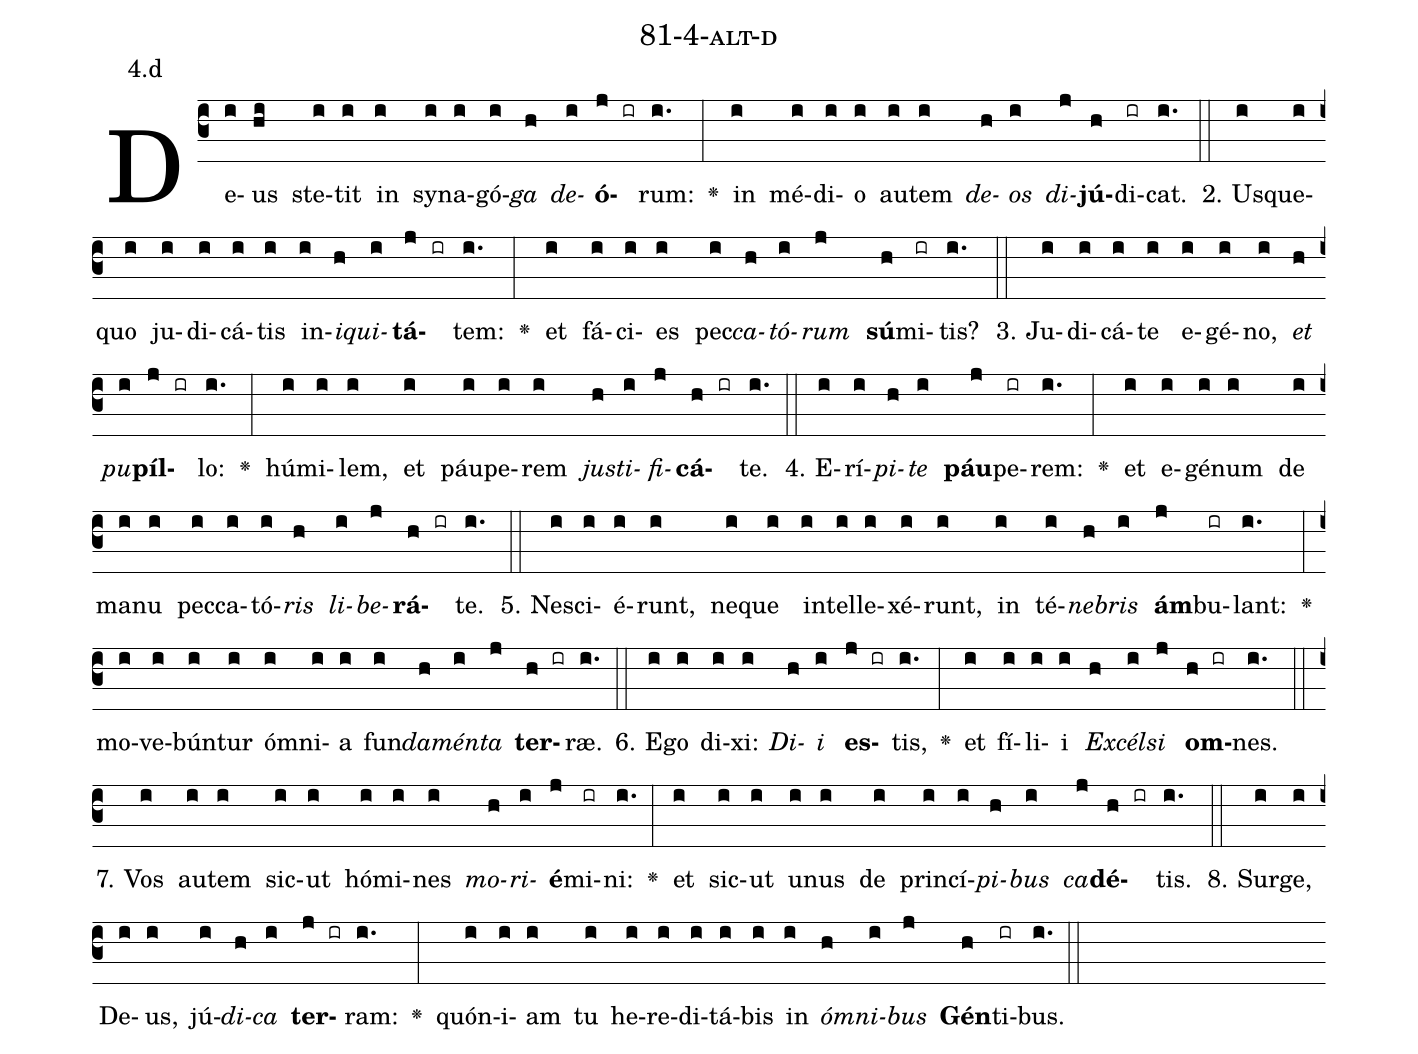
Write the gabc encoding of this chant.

name: 81-4-alt-d;
annotation: 4.d;
%%
(c3)De(i)us(hi) ste(i)tit(i) in(i) sy(i)na(i)gó(i)<i>ga</i>(h) <i>de</i>(i)<b>ó</b>(j ir)rum:(i.) <v>\greheightstar</v>(:) in(i) mé(i)di(i)o(i) au(i)tem(i) <i>de</i>(h)<i>os</i>(i) <i>di</i>(j)<b>jú</b>(h)di(ir)cat.(i.) (::)
2. Us(i)que(i)quo(i) ju(i)di(i)cá(i)tis(i) in(i)<i>i</i>(h)<i>qui</i>(i)<b>tá</b>(j ir)tem:(i.) <v>\greheightstar</v>(:) et(i) fá(i)ci(i)es(i) pec(i)<i>ca</i>(h)<i>tó</i>(i)<i>rum</i>(j) <b>sú</b>(h)mi(ir)tis?(i.) (::)
3. Ju(i)di(i)cá(i)te(i) e(i)gé(i)no,(i) <i>et</i>(h) <i>pu</i>(i)<b>píl</b>(j ir)lo:(i.) <v>\greheightstar</v>(:) hú(i)mi(i)lem,(i) et(i) páu(i)pe(i)rem(i) <i>jus</i>(h)<i>ti</i>(i)<i>fi</i>(j)<b>cá</b>(h ir)te.(i.) (::)
4. E(i)rí(i)<i>pi</i>(h)<i>te</i>(i) <b>páu</b>(j)pe(ir)rem:(i.) <v>\greheightstar</v>(:) et(i) e(i)gé(i)num(i) de(i) ma(i)nu(i) pec(i)ca(i)tó(i)<i>ris</i>(h) <i>li</i>(i)<i>be</i>(j)<b>rá</b>(h ir)te.(i.) (::)
5. Ne(i)sci(i)é(i)runt,(i) ne(i)que(i) in(i)tel(i)le(i)xé(i)runt,(i) in(i) té(i)<i>ne</i>(h)<i>bris</i>(i) <b>ám</b>(j)bu(ir)lant:(i.) <v>\greheightstar</v>(:) mo(i)ve(i)bún(i)tur(i) óm(i)ni(i)a(i) fun(i)<i>da</i>(h)<i>mén</i>(i)<i>ta</i>(j) <b>ter</b>(h ir)ræ.(i.) (::)
6. E(i)go(i) di(i)xi:(i) <i>Di</i>(h)<i>i</i>(i) <b>es</b>(j ir)tis,(i.) <v>\greheightstar</v>(:) et(i) fí(i)li(i)i(i) <i>Ex</i>(h)<i>cél</i>(i)<i>si</i>(j) <b>om</b>(h ir)nes.(i.) (::)
7. Vos(i) au(i)tem(i) sic(i)ut(i) hó(i)mi(i)nes(i) <i>mo</i>(h)<i>ri</i>(i)<b>é</b>(j)mi(ir)ni:(i.) <v>\greheightstar</v>(:) et(i) sic(i)ut(i) u(i)nus(i) de(i) prin(i)cí(i)<i>pi</i>(h)<i>bus</i>(i) <i>ca</i>(j)<b>dé</b>(h ir)tis.(i.) (::)
8. Sur(i)ge,(i) De(i)us,(i) jú(i)<i>di</i>(h)<i>ca</i>(i) <b>ter</b>(j ir)ram:(i.) <v>\greheightstar</v>(:) quón(i)i(i)am(i) tu(i) he(i)re(i)di(i)tá(i)bis(i) in(i) <i>óm</i>(h)<i>ni</i>(i)<i>bus</i>(j) <b>Gén</b>(h)ti(ir)bus.(i.) (::)
